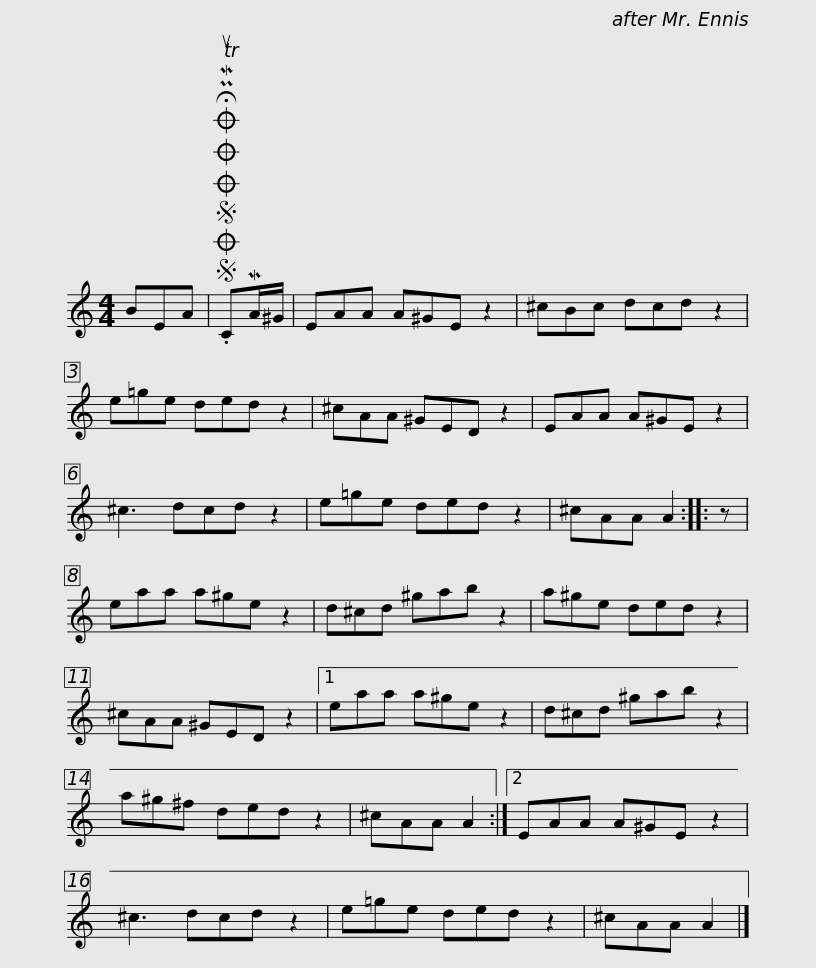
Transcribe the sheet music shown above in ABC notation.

X:1
L:1/8
M:4/4
I:linebreak $
K:C
V:1 treble
V:1
 BEA |SOSOOO .!fermata!PMTuCMA/^G/ | EAA A^GE z2 | ^cBc dcd z2 | e=ge ded z2 | %5
 ^cAA ^GED z2 | EAA A^GE z2 |$ ^c3 dcd z2 | e=ge ded z2 | ^cAA A2 :: %10
 z | eaa a^ge z2 | d^cd ^gab z2 | a^ge ded z2 |$ ^cAA ^GED z2 |1 %15
 eaa a^ge z2 | d^cd ^gab z2 | a^g^f ded z2 | ^cAA A2 :|2 EAA A^GE z2 |$ %20
 ^c3 dcd z2 | e=ge ded z2 | ^cAA A2 |] %23
